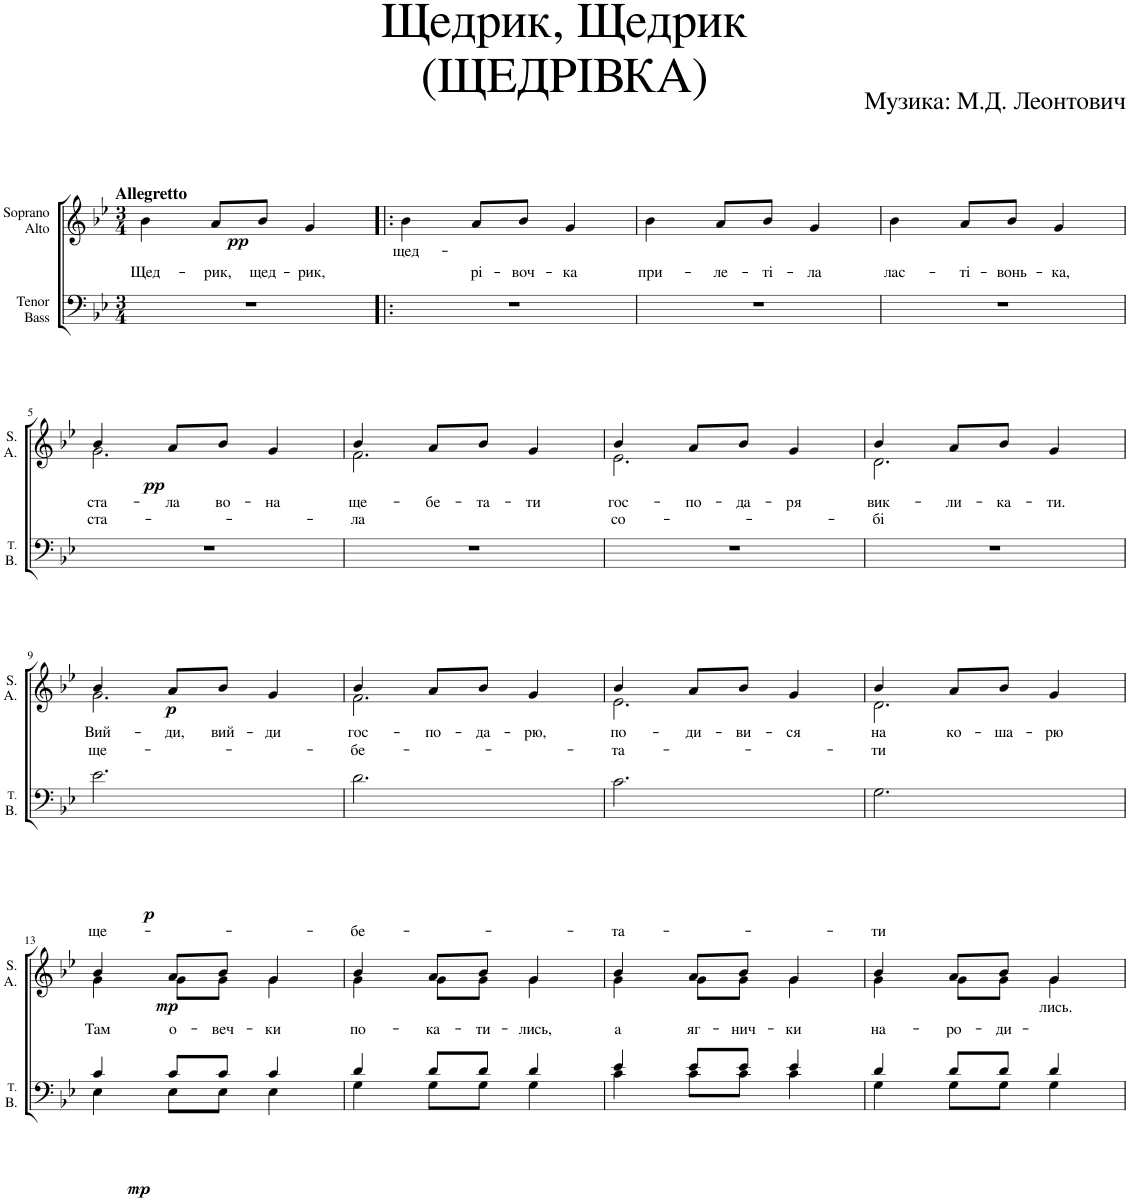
**kern	**text	**dynam	**kern	**text	**text	**dynam
*part2	*part2	*part2	*part1	*part1	*part1	*part1
*staff2	*staff2	*staff2	*staff1	*staff1	*staff1	*staff1
*I"Tenor Bass	*	*	*I"Soprano Alto	*	*	*
*I'T. B.	*	*	*I'S. A.	*	*	*
*clefF4	*	*	*clefG2	*	*	*
*k[b-e-]	*	*	*k[b-e-]	*	*	*
*M3/4	*	*	*M3/4	*	*	*
=1	=1	=1	=1	=1	=1	=1
!	!	!	!LO:TX:a:B:t=Allegretto	!	!	!
!	!	!	!	!LO:LY:b	!	!LO:DY:b
2.r	.	.	4b-\	Щед-	.	pp
!	!	!	!	!LO:LY:b	!	!
.	.	.	8a/L	-рик,	.	.
!	!	!	!	!LO:LY:b	!	!
.	.	.	8b-/J	щед-	.	.
!	!	!	!	!LO:LY:b	!	!
.	.	.	4g/	-рик,	.	.
=2!|:	=2!|:	=2!|:	=2!|:	=2!|:	=2!|:	=2!|:
!	!	!	!	!LO:LY:b	!	!
2.r	.	.	4b-\	щед-	.	.
!	!	!	!	!LO:LY:b	!	!
.	.	.	8a/L	-рі-	.	.
!	!	!	!	!LO:LY:b	!	!
.	.	.	8b-/J	-воч-	.	.
!	!	!	!	!LO:LY:b	!	!
.	.	.	4g/	-ка	.	.
=3	=3	=3	=3	=3	=3	=3
!	!	!	!	!LO:LY:b	!	!
2.r	.	.	4b-\	при-	.	.
!	!	!	!	!LO:LY:b	!	!
.	.	.	8a/L	-ле-	.	.
!	!	!	!	!LO:LY:b	!	!
.	.	.	8b-/J	-ті-	.	.
!	!	!	!	!LO:LY:b	!	!
.	.	.	4g/	-ла	.	.
=4	=4	=4	=4	=4	=4	=4
!	!	!	!	!LO:LY:b	!	!
2.r	.	.	4b-\	лас-	.	.
!	!	!	!	!LO:LY:b	!	!
.	.	.	8a/L	-ті-	.	.
!	!	!	!	!LO:LY:b	!	!
.	.	.	8b-/J	-вонь-	.	.
!	!	!	!	!LO:LY:b	!	!
.	.	.	4g/	-ка,	.	.
!!LO:LB:g=z
=5	=5	=5	=5	=5	=5	=5
!	!	!	!	!LO:LY:b	!	!
*	*	*	*^	*	*	*
!	!	!	!	!	!	!LO:LY:b	!LO:DY:b
2.r	.	.	4b-/	2.g\	.	ста-	pp
!	!	!	!	!	!LO:LY:b	!	!
.	.	.	8a/L	.	-ла	.	.
!	!	!	!	!	!LO:LY:b	!	!
.	.	.	8b-/J	.	во-	.	.
!	!	!	!	!	!LO:LY:b	!	!
.	.	.	4g/	.	-на	.	.
=6	=6	=6	=6	=6	=6	=6	=6
!	!	!	!	!	!LO:LY:b	!	!
!	!	!	!	!	!	!LO:LY:b	!
2.r	.	.	4b-/	2.f\	.	-ла	.
!	!	!	!	!	!LO:LY:b	!	!
.	.	.	8a/L	.	-бе-	.	.
!	!	!	!	!	!LO:LY:b	!	!
.	.	.	8b-/J	.	-та-	.	.
!	!	!	!	!	!LO:LY:b	!	!
.	.	.	4g/	.	-ти	.	.
=7	=7	=7	=7	=7	=7	=7	=7
!	!	!	!	!	!LO:LY:b	!	!
!	!	!	!	!	!	!LO:LY:b	!
2.r	.	.	4b-/	2.e-\	.	со-	.
!	!	!	!	!	!LO:LY:b	!	!
.	.	.	8a/L	.	-по-	.	.
!	!	!	!	!	!LO:LY:b	!	!
.	.	.	8b-/J	.	-да-	.	.
!	!	!	!	!	!LO:LY:b	!	!
.	.	.	4g/	.	-ря	.	.
=8	=8	=8	=8	=8	=8	=8	=8
!	!	!	!	!	!LO:LY:b	!	!
!	!	!	!	!	!	!LO:LY:b	!
2.r	.	.	4b-/	2.d\	.	-бі	.
!	!	!	!	!	!LO:LY:b	!	!
.	.	.	8a/L	.	-ли-	.	.
!	!	!	!	!	!LO:LY:b	!	!
.	.	.	8b-/J	.	-ка-	.	.
!	!	!	!	!	!LO:LY:b	!	!
.	.	.	4g/	.	-ти.	.	.
!!LO:LB:g=z	!!
=9	=9	=9	=9	=9	=9	=9	=9
!	!LO:LY:b	!	!	!	!LO:LY:b	!	!
!	!	!LO:DY:b	!	!	!	!LO:LY:b	!LO:DY:b
2.e-\	ще-	p	4b-/	2.g\	.	ще-	p
!	!	!	!	!	!LO:LY:b	!	!
.	.	.	8a/L	.	-ди,	.	.
!	!	!	!	!	!LO:LY:b	!	!
.	.	.	8b-/J	.	вий-	.	.
!	!	!	!	!	!LO:LY:b	!	!
.	.	.	4g/	.	-ди	.	.
=10	=10	=10	=10	=10	=10	=10	=10
!	!LO:LY:b	!	!	!	!LO:LY:b	!	!
!	!	!	!	!	!	!LO:LY:b	!
2.d\	-бе-	.	4b-/	2.f\	.	-бе-	.
!	!	!	!	!	!LO:LY:b	!	!
.	.	.	8a/L	.	-по-	.	.
!	!	!	!	!	!LO:LY:b	!	!
.	.	.	8b-/J	.	-да-	.	.
!	!	!	!	!	!LO:LY:b	!	!
.	.	.	4g/	.	-рю,	.	.
=11	=11	=11	=11	=11	=11	=11	=11
!	!LO:LY:b	!	!	!	!LO:LY:b	!	!
!	!	!	!	!	!	!LO:LY:b	!
2.c\	-та-	.	4b-/	2.e-\	.	-та-	.
!	!	!	!	!	!LO:LY:b	!	!
.	.	.	8a/L	.	-ди-	.	.
!	!	!	!	!	!LO:LY:b	!	!
.	.	.	8b-/J	.	-ви-	.	.
!	!	!	!	!	!LO:LY:b	!	!
.	.	.	4g/	.	-ся	.	.
=12	=12	=12	=12	=12	=12	=12	=12
!	!LO:LY:b	!	!	!	!LO:LY:b	!	!
!	!	!	!	!	!	!LO:LY:b	!
2.G\	-ти	.	4b-/	2.d\	.	-ти	.
!	!	!	!	!	!LO:LY:b	!	!
.	.	.	8a/L	.	ко-	.	.
!	!	!	!	!	!LO:LY:b	!	!
.	.	.	8b-/J	.	-ша-	.	.
!	!	!	!	!	!LO:LY:b	!	!
.	.	.	4g/	.	-рю	.	.
!!LO:LB:g=z	!!
=13	=13	=13	=13	=13	=13	=13	=13
*^	*	*	*	*	*	*	*
!	!	!	!LO:DY:b	!	!	!LO:LY:b	!	!LO:DY:b
4c/	4E-\	.	mp	4b-/	4g\	Там	.	mp
!	!	!	!	!	!	!LO:LY:b	!	!
8c/L	8E-\L	.	.	8a/L	8g\L	о-	.	.
!	!	!	!	!	!	!LO:LY:b	!	!
8c/J	8E-\J	.	.	8b-/J	8g\J	-веч-	.	.
!	!	!	!	!	!	!LO:LY:b	!	!
4c/	4E-\	.	.	4g/	4g\	-ки	.	.
=14	=14	=14	=14	=14	=14	=14	=14	=14
!	!	!	!	!	!	!LO:LY:b	!	!
4d/	4G\	.	.	4b-/	4g\	по-	.	.
!	!	!	!	!	!	!LO:LY:b	!	!
8d/L	8G\L	.	.	8a/L	8g\L	-ка-	.	.
!	!	!	!	!	!	!LO:LY:b	!	!
8d/J	8G\J	.	.	8b-/J	8g\J	-ти-	.	.
!	!	!	!	!	!	!LO:LY:b	!	!
4d/	4G\	.	.	4g/	4g\	-лись,	.	.
=15	=15	=15	=15	=15	=15	=15	=15	=15
!	!	!	!	!	!	!LO:LY:b	!	!
4e-/	4c\	.	.	4b-/	4g\	а	.	.
!	!	!	!	!	!	!LO:LY:b	!	!
8e-/L	8c\L	.	.	8a/L	8g\L	яг-	.	.
!	!	!	!	!	!	!LO:LY:b	!	!
8e-/J	8c\J	.	.	8b-/J	8g\J	-нич-	.	.
!	!	!	!	!	!	!LO:LY:b	!	!
4e-/	4c\	.	.	4g/	4g\	-ки	.	.
=16	=16	=16	=16	=16	=16	=16	=16	=16
!	!	!	!	!	!	!LO:LY:b	!	!
4d/	4G\	.	.	4b-/	4g\	на-	.	.
!	!	!	!	!	!	!LO:LY:b	!	!
8d/L	8G\L	.	.	8a/L	8g\L	-ро-	.	.
!	!	!	!	!	!	!LO:LY:b	!	!
8d/J	8G\J	.	.	8b-/J	8g\J	-ди-	.	.
!	!	!	!	!	!	!LO:LY:b	!	!
4d/	4G\	.	.	4g/	4g\	-лись.	.	.
*v	*v	*	*	*	*	*	*	*
*	*	*	*v	*v	*	*	*
=	=	=	=	=	=	=
*-	*-	*-	*-	*-	*-	*-
